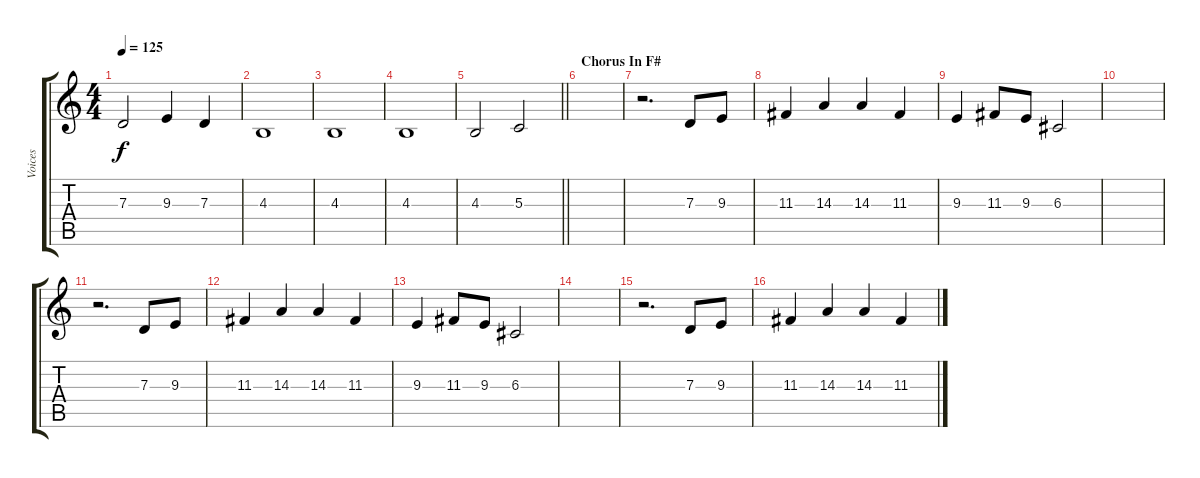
\track ("Voices" "Voices") {instrument choiraahs}
\staff {score tabs}
\tuning (E4 B3 G3 D3 A2 E2) {hide}
\ts (4 4)
\tempo 125
\clef g2
\ks c
7.3.2{dy f} 9.3.4 7.3.4 |
4.3.1 |
4.3.1 |
4.3.1 |
\barLineRight lightlight
4.3.2 5.3.2 |
\section ("" "Chorus In F#")
|
r.2{d} 7.3.8 9.3.8 |
11.3.4 14.3.4 14.3.4 11.3.4 |
9.3.4 11.3.8 9.3.8 6.3.2 |
|
r.2{d} 7.3.8 9.3.8 |
11.3.4 14.3.4 14.3.4 11.3.4 |
9.3.4 11.3.8 9.3.8 6.3.2 |
|
r.2{d} 7.3.8 9.3.8 |
11.3.4 14.3.4 14.3.4 11.3.4
